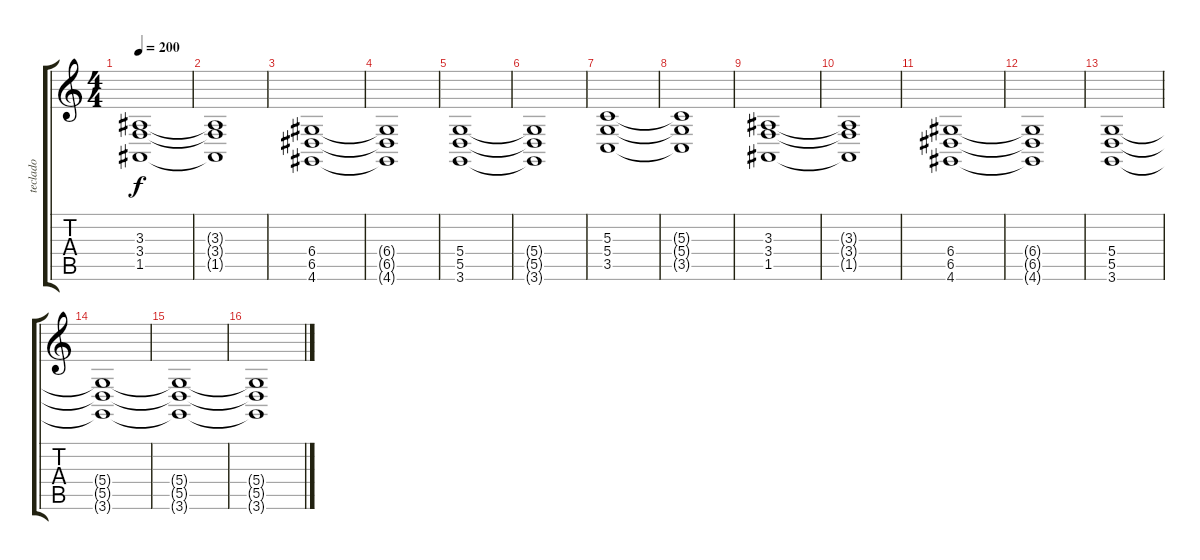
\track ("teclado" "teclado") {instrument stringensemble1}
\staff {score tabs}
\tuning (E4 B3 G3 D3 A2 E2) {hide}
\ts (4 4)
\tempo 200
\clef g2
\ks c
(3.3 3.4 1.5).1{dy f} |
(3.3{t} 3.4{t} 1.5{t}).1 |
(6.4 6.5 4.6).1 |
(6.4{t} 6.5{t} 4.6{t}).1 |
(5.4 5.5 3.6).1 |
(5.4{t} 5.5{t} 3.6{t}).1 |
(5.3 5.4 3.5).1 |
(5.3{t} 5.4{t} 3.5{t}).1 |
(3.3 3.4 1.5).1 |
(3.3{t} 3.4{t} 1.5{t}).1 |
(6.4 6.5 4.6).1 |
(6.4{t} 6.5{t} 4.6{t}).1 |
(5.4 5.5 3.6).1 |
(5.4{t} 5.5{t} 3.6{t}).1 |
(5.4{t} 5.5{t} 3.6{t}).1 |
(5.4{t} 5.5{t} 3.6{t}).1
